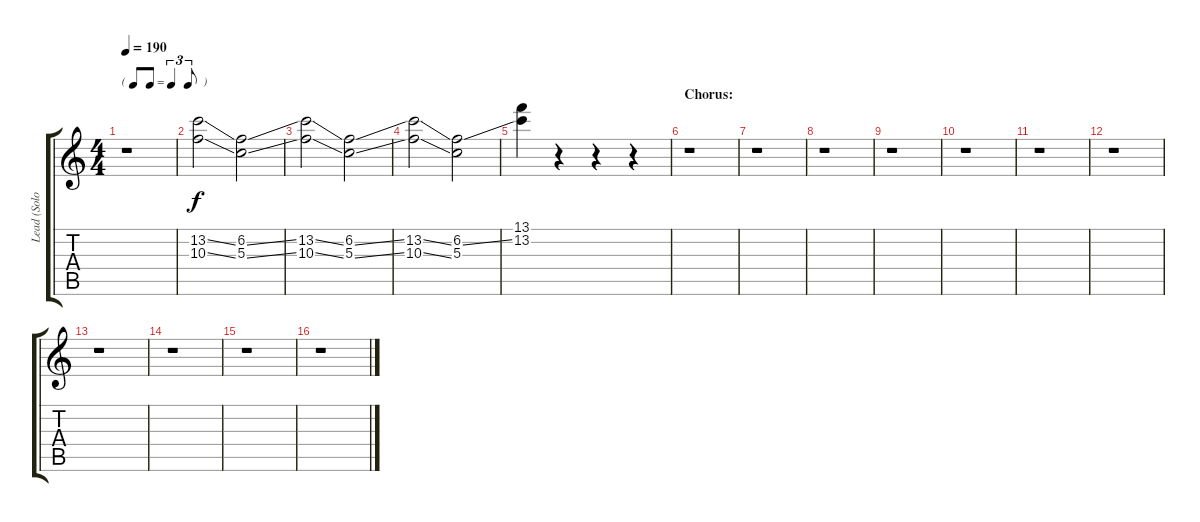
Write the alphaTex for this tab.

\track ("Lead (Solo 1 + Fills)" "Lead (Solo") {instrument distortionguitar}
\staff {score tabs}
\tuning (E4 B3 G3 D3 A2 E2) {hide}
\ts (4 4)
\tf triplet8th
\tempo 190
\clef g2
\ks c
r.1{dy f} |
(13.2{ss} 10.3{ss}).2 (6.2{ss} 5.3{ss}).2 |
(13.2{ss} 10.3{ss}).2 (6.2{ss} 5.3{ss}).2 |
(13.2{ss} 10.3{ss}).2 (6.2{ss} 5.3).2 |
(13.1 13.2).4 r.4 r.4 r.4 |
\section ("" "Chorus:")
r.1 |
r.1 |
r.1 |
r.1 |
r.1 |
r.1 |
r.1 |
r.1 |
r.1 |
r.1 |
r.1
